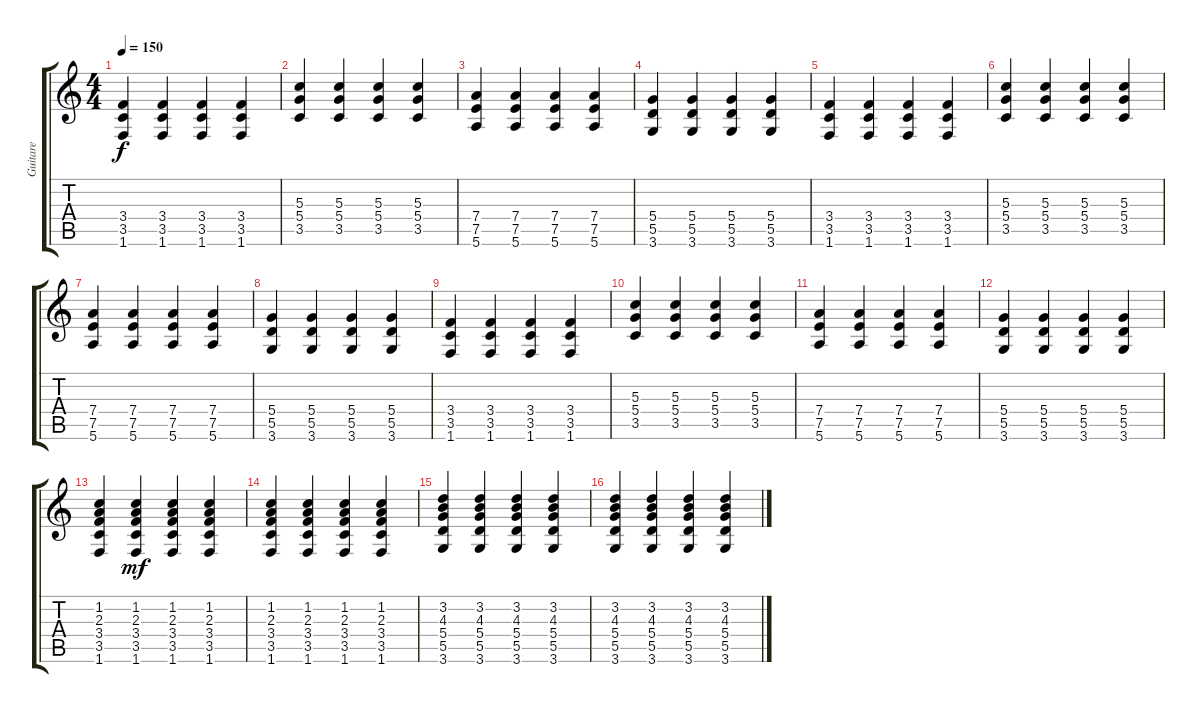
\track ("Guitare" "Guitare") {instrument overdrivenguitar}
\staff {score tabs}
\tuning (E4 B3 G3 D3 A2 E2) {hide}
\ts (4 4)
\tempo 150
\clef g2
\ks c
(3.4 3.5 1.6).4{dy f} (3.4 3.5 1.6).4 (3.4 3.5 1.6).4 (3.4 3.5 1.6).4 |
(5.3 5.4 3.5).4 (5.3 5.4 3.5).4 (5.3 5.4 3.5).4 (5.3 5.4 3.5).4 |
(7.4 7.5 5.6).4 (7.4 7.5 5.6).4 (7.4 7.5 5.6).4 (7.4 7.5 5.6).4 |
(5.4 5.5 3.6).4 (5.4 5.5 3.6).4 (5.4 5.5 3.6).4 (5.4 5.5 3.6).4 |
(3.4 3.5 1.6).4 (3.4 3.5 1.6).4 (3.4 3.5 1.6).4 (3.4 3.5 1.6).4 |
(5.3 5.4 3.5).4 (5.3 5.4 3.5).4 (5.3 5.4 3.5).4 (5.3 5.4 3.5).4 |
(7.4 7.5 5.6).4 (7.4 7.5 5.6).4 (7.4 7.5 5.6).4 (7.4 7.5 5.6).4 |
(5.4 5.5 3.6).4 (5.4 5.5 3.6).4 (5.4 5.5 3.6).4 (5.4 5.5 3.6).4 |
(3.4 3.5 1.6).4 (3.4 3.5 1.6).4 (3.4 3.5 1.6).4 (3.4 3.5 1.6).4 |
(5.3 5.4 3.5).4 (5.3 5.4 3.5).4 (5.3 5.4 3.5).4 (5.3 5.4 3.5).4 |
(7.4 7.5 5.6).4 (7.4 7.5 5.6).4 (7.4 7.5 5.6).4 (7.4 7.5 5.6).4 |
(5.4 5.5 3.6).4 (5.4 5.5 3.6).4 (5.4 5.5 3.6).4 (5.4 5.5 3.6).4 |
(1.2 2.3 3.4 3.5 1.6).4 (1.2 2.3 3.4 3.5 1.6).4{dy mf} (1.2 2.3 3.4 3.5 1.6).4 (1.2 2.3 3.4 3.5 1.6).4 |
(1.2 2.3 3.4 3.5 1.6).4 (1.2 2.3 3.4 3.5 1.6).4 (1.2 2.3 3.4 3.5 1.6).4 (1.2 2.3 3.4 3.5 1.6).4 |
(3.2 4.3 5.4 5.5 3.6).4 (3.2 4.3 5.4 5.5 3.6).4 (3.2 4.3 5.4 5.5 3.6).4 (3.2 4.3 5.4 5.5 3.6).4 |
(3.2 4.3 5.4 5.5 3.6).4 (3.2 4.3 5.4 5.5 3.6).4 (3.2 4.3 5.4 5.5 3.6).4 (3.2 4.3 5.4 5.5 3.6).4
